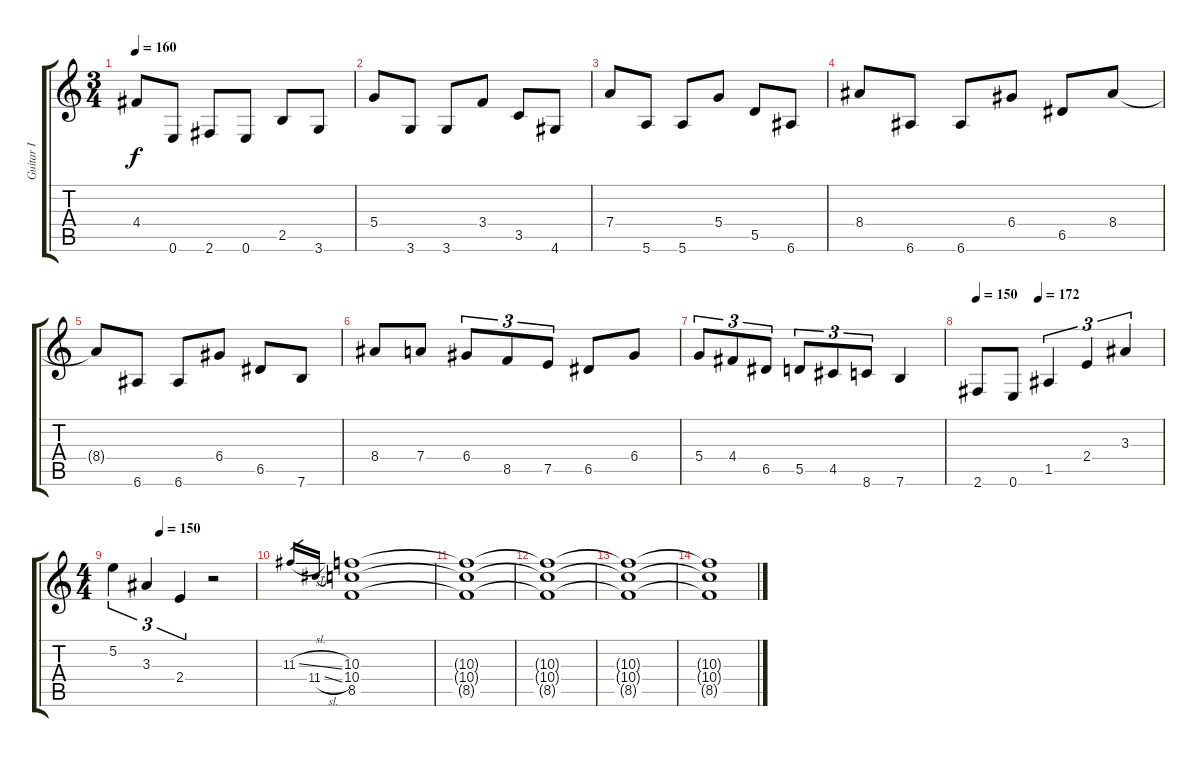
\track ("Guitar I" "Guitar I") {instrument distortionguitar}
\staff {score tabs}
\tuning (E4 B3 G3 D3 A2 E2) {hide}
\ts (3 4)
\tempo 160
\clef g2
\ks c
4.4.8{dy f} 0.6.8 2.6.8 0.6.8 2.5.8 3.6.8 |
5.4.8 3.6.8 3.6.8 3.4.8 3.5.8 4.6.8 |
7.4.8 5.6.8 5.6.8 5.4.8 5.5.8 6.6.8 |
8.4.8 6.6.8 6.6.8 6.4.8 6.5.8 8.4.8 |
8.4{t}.8 6.6.8 6.6.8 6.4.8 6.5.8 7.6.8 |
8.4.8 7.4.8 6.4.8{tu (3 2)} 8.5.8{tu (3 2)} 7.5.8{tu (3 2)} 6.5.8 6.4.8 |
5.4.8{tu (3 2)} 4.4.8{tu (3 2)} 6.5.8{tu (3 2)} 5.5.8{tu (3 2)} 4.5.8{tu (3 2)} 8.6.8{tu (3 2)} 7.6.4 |
\tempo 150
\tempo (172 0.3333333333333333)
2.6.8 0.6.8 1.5.4{tu (3 2)} 2.4.4{tu (3 2)} 3.3.4{tu (3 2)} |
\ts (4 4)
\tempo (160 0.3333333333333333)
\tempo (150 0.3333333333333333)
5.2.4{tu (3 2)} 3.3.4{tu (3 2)} 2.4.4{tu (3 2)} r.2 |
11.3{sl}.16{gr} 11.4{sl}.16{gr} (10.3 10.4 8.5).1 |
(10.3{t} 10.4{t} 8.5{t}).1 |
(10.3{t} 10.4{t} 8.5{t}).1 |
(10.3{t} 10.4{t} 8.5{t}).1 |
(10.3{t} 10.4{t} 8.5{t}).1
